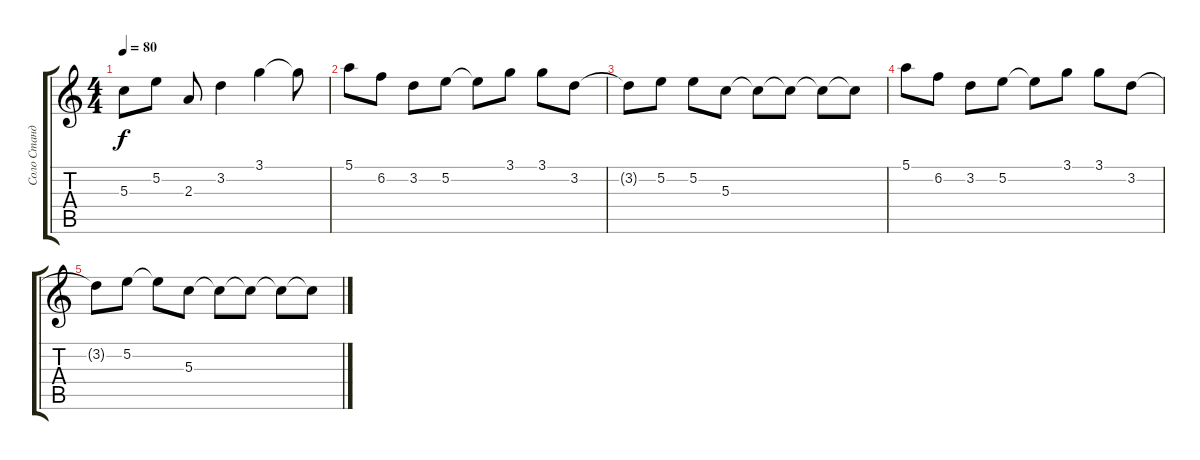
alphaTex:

\track ("Соло Стандарт" "Соло Станд") {instrument overdrivenguitar}
\staff {score tabs}
\tuning (E4 B3 G3 D3 A2 E2) {hide}
\ts (4 4)
\tempo 80
\clef g2
\ks c
5.3.8{dy f} 5.2.8 2.3.8 3.2.4 3.1.4 3.1{t}.8 |
5.1.8 6.2.8 3.2.8 5.2.8 5.2{t}.8 3.1.8 3.1.8 3.2.8 |
3.2{t}.8 5.2.8 5.2.8 5.3.8 5.3{t}.8 5.3{t}.8 5.3{t}.8 5.3{t}.8 |
5.1.8 6.2.8 3.2.8 5.2.8 5.2{t}.8 3.1.8 3.1.8 3.2.8 |
3.2{t}.8 5.2.8 5.2{t}.8 5.3.8 5.3{t}.8 5.3{t}.8 5.3{t}.8 5.3{t}.8
